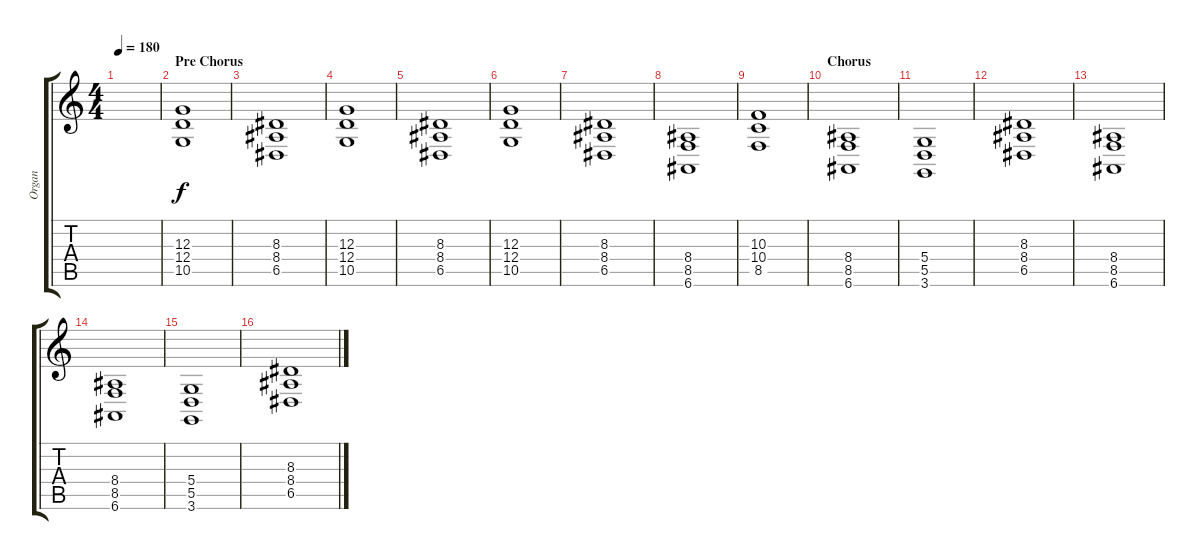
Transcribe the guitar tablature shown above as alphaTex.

\track ("Organ" "Organ") {instrument drawbarorgan}
\staff {score tabs}
\tuning (E4 B3 G3 D3 A2 E2) {hide}
\ts (4 4)
\tempo 180
\clef g2
\ks c
|
\section ("" "Pre Chorus")
(12.3 12.4 10.5).1 |
(8.3 8.4 6.5).1 |
(12.3 12.4 10.5).1 |
(8.3 8.4 6.5).1 |
(12.3 12.4 10.5).1 |
(8.3 8.4 6.5).1 |
(8.4 8.5 6.6).1 |
(10.3 10.4 8.5).1 |
\section ("" "Chorus")
(8.4 8.5 6.6).1 |
(5.4 5.5 3.6).1 |
(8.3 8.4 6.5).1 |
(8.4 8.5 6.6).1 |
(8.4 8.5 6.6).1 |
(5.4 5.5 3.6).1 |
(8.3 8.4 6.5).1
